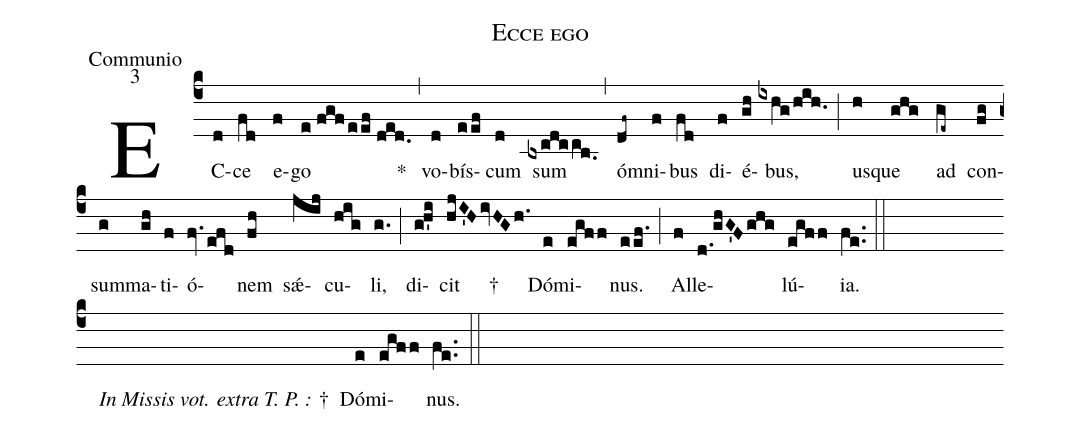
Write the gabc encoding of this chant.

name: Ecce ego;
office-part: Communio;
mode: 3;
%%
(c4) EC(d)ce(fd) e(f)go(e//fgf/eef//ded.) *(,) vo(d)bís(eef)cum(d) sum(bxcdccb.0) (,) óm(df~)ni(f)bus(fd) di(f)é(gh)bus,(ixhg/hih.) (;) us(h)que(ghg) ad(ge~) con(fg)sum(g)ma(gh)ti(f)ó(fv.efd)nem(fh) sǽ(jij)cu(hig)li,(g.) (;) di(g!h'i)cit(hjI'HivHGh.) †() Dó(e)mi(egff)nus.(eef.) (;) Al(f)le(d.!ghG'Fghg)lú(egff)ia.(fe..) (::)
(Z-) <i>In Missis vot. extra T. P. :</i> †() Dó(e)mi(egff)nus.(fe..) (::)
